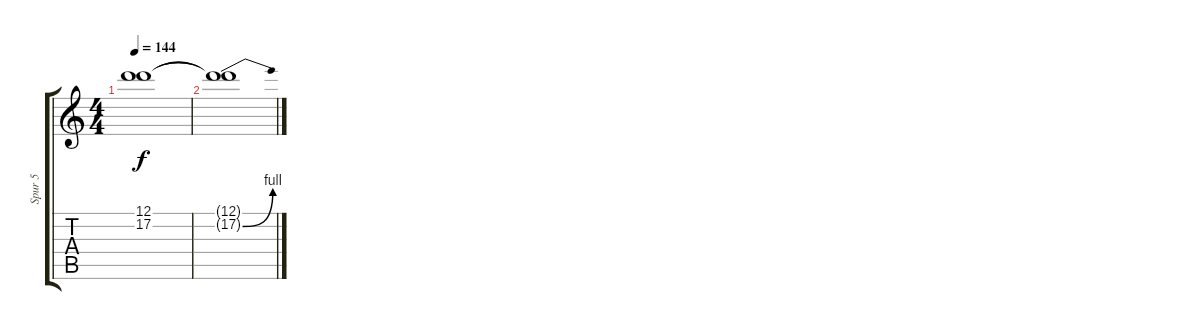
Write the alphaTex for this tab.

\track ("Spur 5" "Spur 5") {instrument distortionguitar}
\staff {score tabs}
\tuning (D4 A3 F3 C3 G2 C2) {hide}
\ts (4 4)
\tempo 144
\clef g2
\ks c
(12.1 17.2).1{dy f} |
(12.1{t} 17.2{be (bend 0 0 60 4) t}).1
